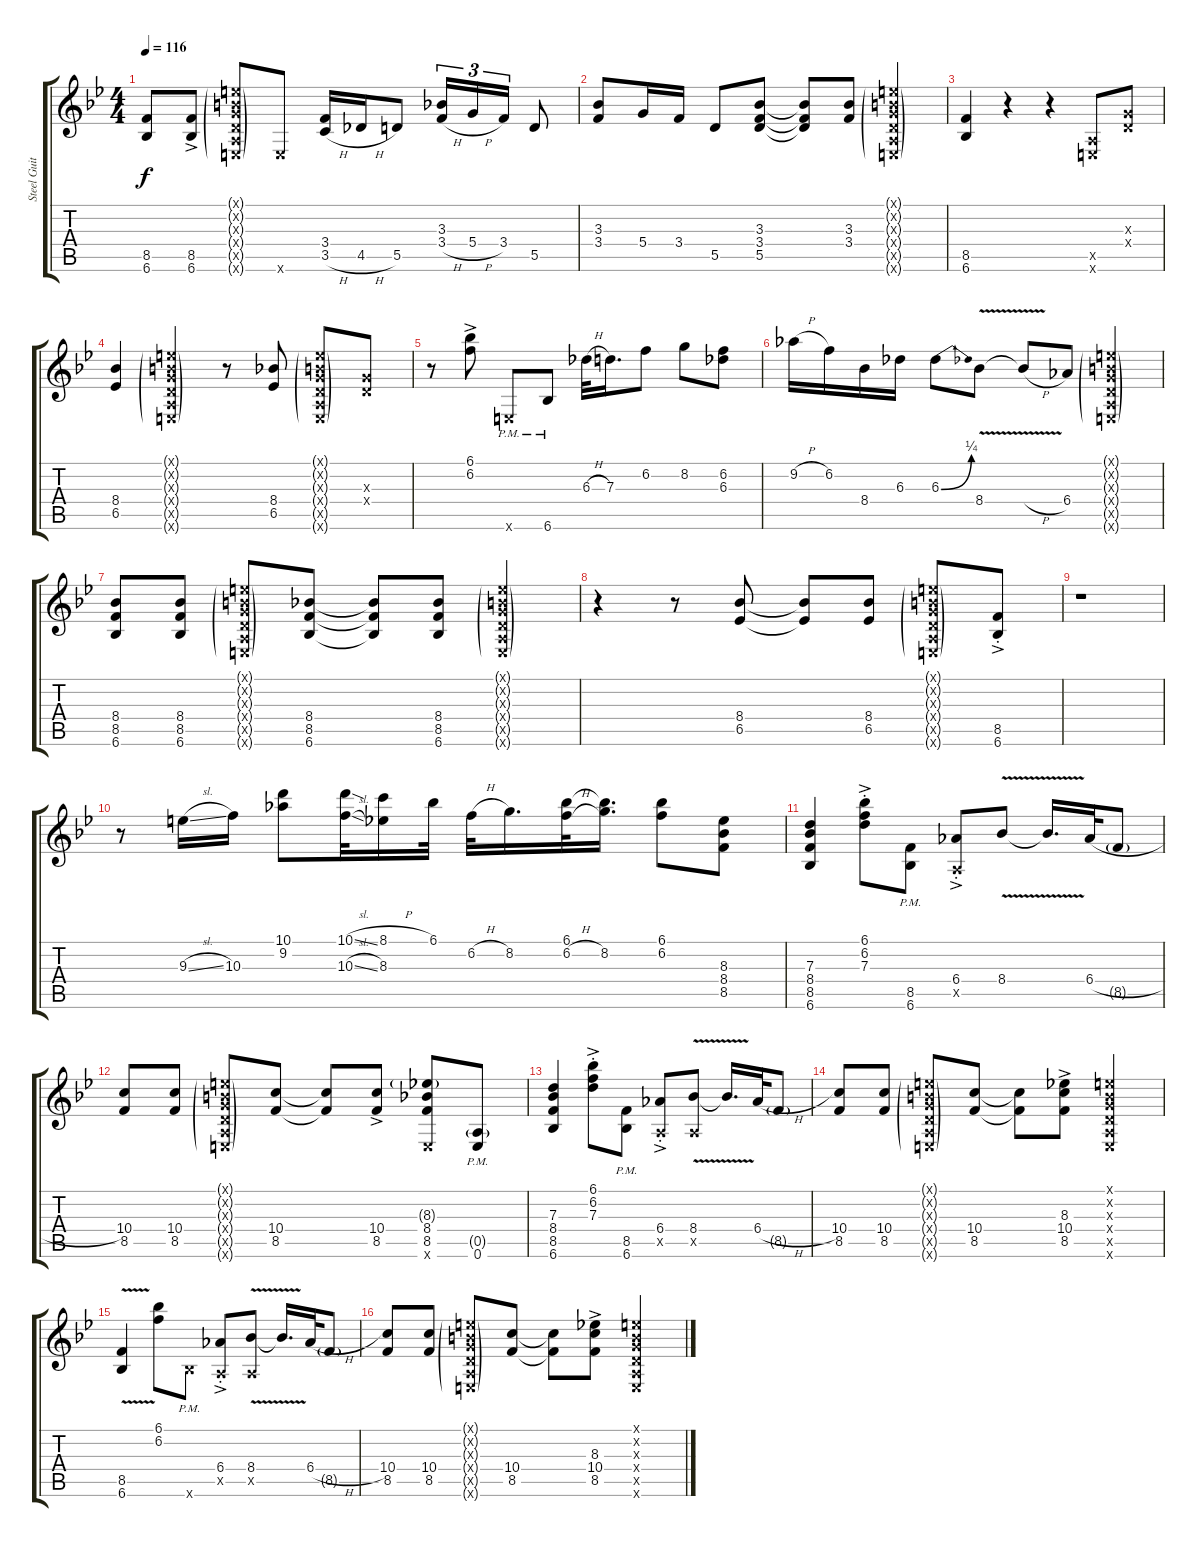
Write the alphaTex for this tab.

\track ("Steel Guitar" "Steel Guit") {instrument electricguitarclean}
\staff {score tabs}
\tuning (E4 B3 G3 D3 A2 E2) {hide}
\ts (4 4)
\tempo 116
\clef g2
\ks bb
(8.5{t} 6.6{t}).8{dy f} (8.5 6.6{ac}).8 (0.1{g x} 0.2{g x} 0.3{g x} 0.4{g x} 0.5{g x} 0.6{g x}).8 0.6{x}.8 (3.4 3.5{h}).16 4.5{h}.16 5.5.8 (3.3 3.4{h}).16{tu (3 2)} 5.4{h}.16{tu (3 2)} 3.4.16{tu (3 2)} 5.5.8 |
(3.3 3.4).8 5.4.16 3.4.16 5.5.8 (3.3 3.4 5.5).8 (3.3{t} 3.4{t} 5.5{t}).8 (3.3 3.4).8 (0.1{g x} 0.2{g x} 0.3{g x} 0.4{g x} 0.5{g x} 0.6{g x}).4 |
(8.5 6.6).4 r.4 r.4 (0.5{x} 0.6{x}).8 (0.3{x} 0.4{x}).8 |
(8.4 6.5).4 (0.1{g x} 0.2{g x} 0.3{g x} 0.4{g x} 0.5{g x} 0.6{g x}).4 r.8 (8.4 6.5).8 (0.1{g x} 0.2{g x} 0.3{g x} 0.4{g x} 0.5{g x} 0.6{g x}).8 (0.3{x} 0.4{x}).8 |
r.8 (6.1 6.2{ac}).8 0.6{pm x}.8 6.6{pm}.8 6.3{h}.32 7.3.16{d} 6.2.8 8.2.8 (6.2 6.3).8 |
9.2{h}.16 6.2.16 8.4.16 6.3.16 6.3{be (bend 0 0 60 1)}.8 8.4{v}.8 8.4{v h t}.8 6.4.8 (0.1{g x} 0.2{g x} 0.3{g x} 0.4{g x} 0.5{g x} 0.6{g x}).4 |
(8.4 8.5 6.6).8 (8.4 8.5 6.6).8 (0.1{g x} 0.2{g x} 0.3{g x} 0.4{g x} 0.5{g x} 0.6{g x}).8 (8.4 8.5 6.6).8 (8.4{t} 8.5{t} 6.6{t}).8 (8.4 8.5 6.6).8 (0.1{g x} 0.2{g x} 0.3{g x} 0.4{g x} 0.5{g x} 0.6{g x}).4 |
r.4 r.8 (8.4 6.5).8 (8.4{t} 6.5{t}).8 (8.4 6.5).8 (0.1{g x} 0.2{g x} 0.3{g x} 0.4{g x} 0.5{g x} 0.6{g x}).8 (8.5 6.6{ac st}).8 |
r.1 |
r.8 9.3{sl}.16 10.3.16 (10.1 9.2).8 (10.1{sl} 10.3{sl}).32 (8.1{h} 8.3).16 6.1.32 6.2{h}.32 8.2.16{d} (6.1 6.2{h}).32 (6.1{t} 8.2).16{d} (6.1 6.2).8 (8.3 8.4 8.5).8 |
(7.3 8.4 8.5 6.6).4 (6.1 6.2 7.3{ac st}).8 (8.5 6.6{pm}).8 (6.4 0.5{ac st x}).8 8.4{v}.8 8.4{v t}.16{d} 6.4{h}.32 8.5{g}.8 |
(10.4 8.5).8 (10.4 8.5).8 (0.1{g x} 0.2{g x} 0.3{g x} 0.4{g x} 0.5{g x} 0.6{g x}).8 (10.4 8.5).8 (10.4{t} 8.5{t}).8 (10.4 8.5{ac}).8 (8.3{g} 8.4 8.5 0.6{x}).8 (0.5{g pm} 0.6).8 |
(7.3 8.4 8.5 6.6).4 (6.1 6.2 7.3{ac st}).8 (8.5 6.6{pm}).8 (6.4 0.5{ac st x}).8 (8.4{v} 0.5{x}).8 8.4{v t}.16{d} 6.4{h}.32 8.5{g}.8 |
(10.4 8.5).8 (10.4 8.5).8 (0.1{g x} 0.2{g x} 0.3{g x} 0.4{g x} 0.5{g x} 0.6{g x}).8 (10.4 8.5).8 (10.4{t} 8.5{t}).8 (8.3 10.4 8.5{ac}).8 (0.1{x} 0.2{x} 0.3{x} 0.4{x} 0.5{x} 0.6{x}).4 |
(8.5{v} 6.6).4 (6.1 6.2).8 6.6{pm x}.8 (6.4 0.5{ac st x}).8 (8.4{v} 0.5{x}).8 8.4{v t}.16{d} 6.4{h}.32 8.5{g}.8 |
(10.4 8.5).8 (10.4 8.5).8 (0.1{g x} 0.2{g x} 0.3{g x} 0.4{g x} 0.5{g x} 0.6{g x}).8 (10.4 8.5).8 (10.4{t} 8.5{t}).8 (8.3 10.4 8.5{ac}).8 (0.1{x} 0.2{x} 0.3{x} 0.4{x} 0.5{x} 0.6{x}).4
